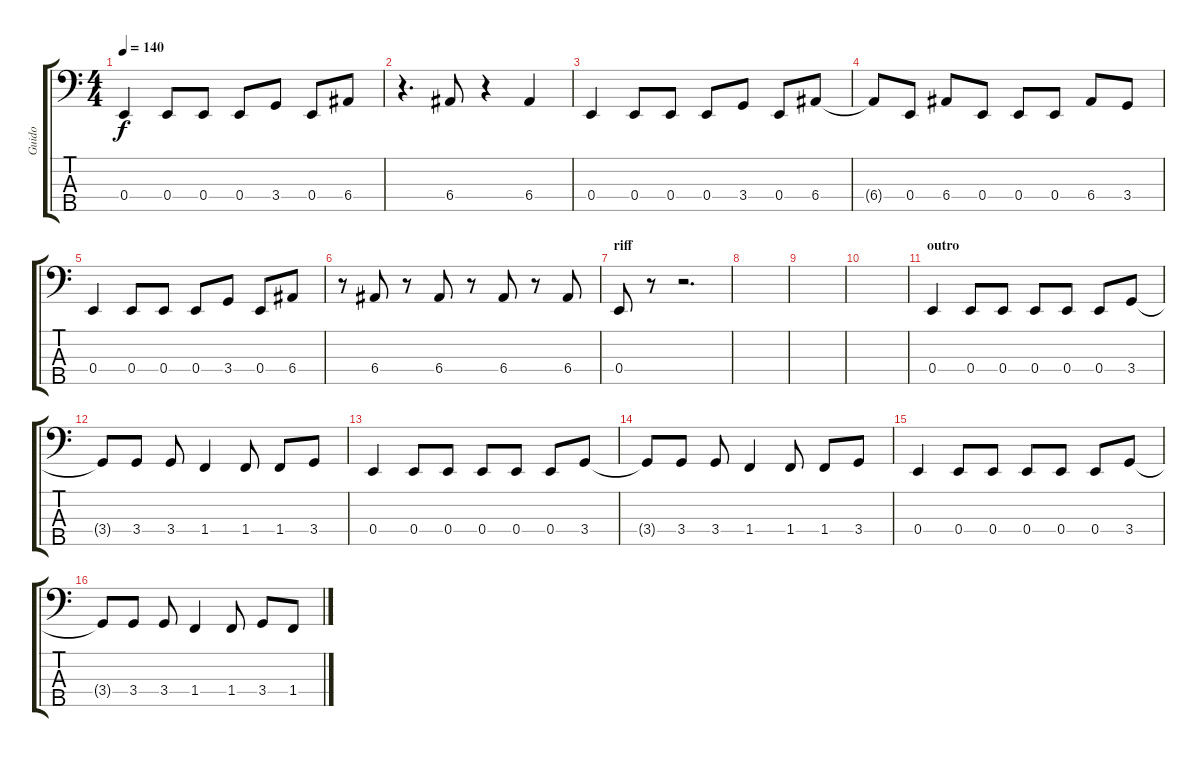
\track ("Guido" "Guido") {instrument electricbasspick}
\staff {score tabs}
\tuning (G2 D2 A1 E1 B0) {hide}
\ts (4 4)
\tempo 140
\clef f4
\ks c
0.4.4{dy f} 0.4.8 0.4.8 0.4.8 3.4.8 0.4.8 6.4.8 |
r.4{d} 6.4.8 r.4 6.4.4 |
0.4.4 0.4.8 0.4.8 0.4.8 3.4.8 0.4.8 6.4.8 |
6.4{t}.8 0.4.8 6.4.8 0.4.8 0.4.8 0.4.8 6.4.8 3.4.8 |
0.4.4 0.4.8 0.4.8 0.4.8 3.4.8 0.4.8 6.4.8 |
r.8 6.4.8 r.8 6.4.8 r.8 6.4.8 r.8 6.4.8 |
\section ("" "riff")
0.4.8 r.8 r.2{d} |
|
|
|
\section ("" "outro")
0.4.4 0.4.8 0.4.8 0.4.8 0.4.8 0.4.8 3.4.8 |
3.4{t}.8 3.4.8 3.4.8 1.4.4 1.4.8 1.4.8 3.4.8 |
0.4.4 0.4.8 0.4.8 0.4.8 0.4.8 0.4.8 3.4.8 |
3.4{t}.8 3.4.8 3.4.8 1.4.4 1.4.8 1.4.8 3.4.8 |
0.4.4 0.4.8 0.4.8 0.4.8 0.4.8 0.4.8 3.4.8 |
3.4{t}.8 3.4.8 3.4.8 1.4.4 1.4.8 3.4.8 1.4.8
